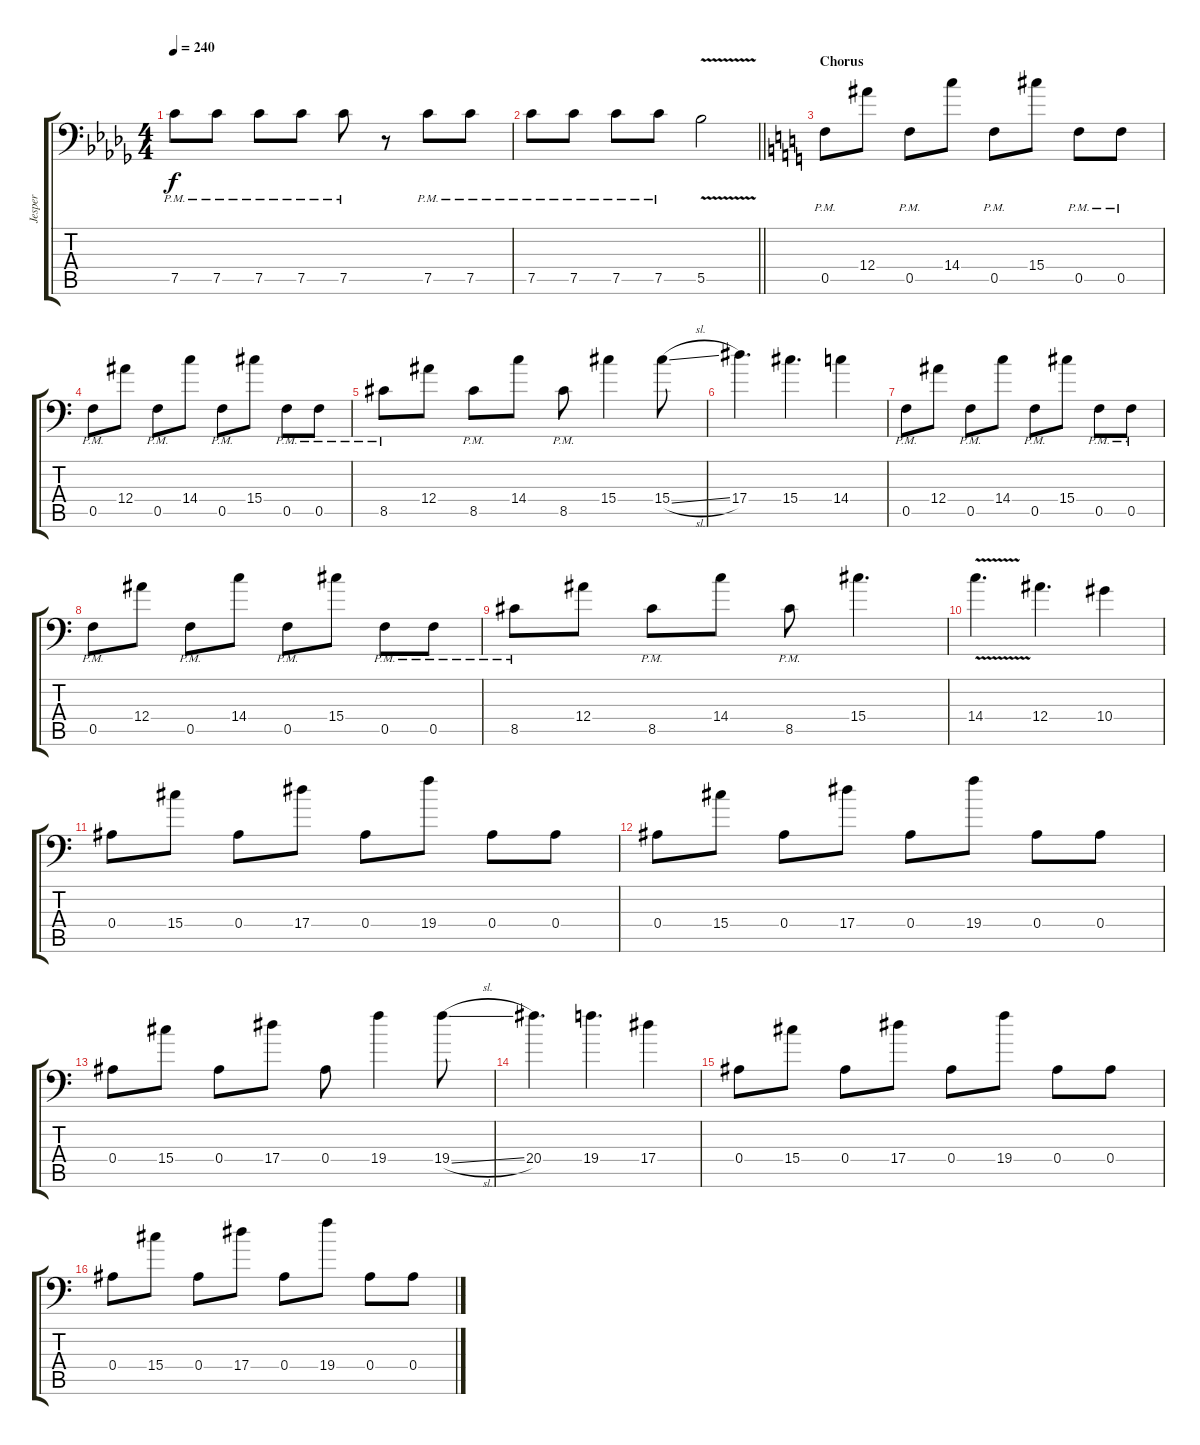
\track ("Jesper" "Jesper") {instrument distortionguitar}
\staff {score tabs}
\tuning (C4 G3 Eb3 Bb2 F2 Bb1) {hide}
\ts (4 4)
\tempo 240
\clef f4
\ks bbminor
7.5{pm}.8{dy f} 7.5{pm}.8 7.5{pm}.8 7.5{pm}.8 7.5{pm}.8 r.8 7.5{pm}.8 7.5{pm}.8 |
\barLineRight lightlight
7.5{pm}.8 7.5{pm}.8 7.5{pm}.8 7.5{pm}.8 5.5{v}.2 |
\section ("" "Chorus")
\ks c
0.5{pm}.8 12.4.8 0.5{pm}.8 14.4.8 0.5{pm}.8 15.4.8 0.5{pm}.8 0.5{pm}.8 |
0.5{pm}.8 12.4.8 0.5{pm}.8 14.4.8 0.5{pm}.8 15.4.8 0.5{pm}.8 0.5{pm}.8 |
8.5{pm}.8 12.4.8 8.5{pm}.8 14.4.8 8.5{pm}.8 15.4.4 15.4{sl}.8 |
17.4.4{d} 15.4.4{d} 14.4.4 |
0.5{pm}.8 12.4.8 0.5{pm}.8 14.4.8 0.5{pm}.8 15.4.8 0.5{pm}.8 0.5{pm}.8 |
0.5{pm}.8 12.4.8 0.5{pm}.8 14.4.8 0.5{pm}.8 15.4.8 0.5{pm}.8 0.5{pm}.8 |
8.5{pm}.8 12.4.8 8.5{pm}.8 14.4.8 8.5{pm}.8 15.4.4{d} |
14.4{v}.4{d} 12.4.4{d} 10.4.4 |
0.4.8 15.4.8 0.4.8 17.4.8 0.4.8 19.4.8 0.4.8 0.4.8 |
0.4.8 15.4.8 0.4.8 17.4.8 0.4.8 19.4.8 0.4.8 0.4.8 |
0.4.8 15.4.8 0.4.8 17.4.8 0.4.8 19.4.4 19.4{sl}.8 |
20.4.4{d} 19.4.4{d} 17.4.4 |
0.4.8 15.4.8 0.4.8 17.4.8 0.4.8 19.4.8 0.4.8 0.4.8 |
0.4.8 15.4.8 0.4.8 17.4.8 0.4.8 19.4.8 0.4.8 0.4.8
